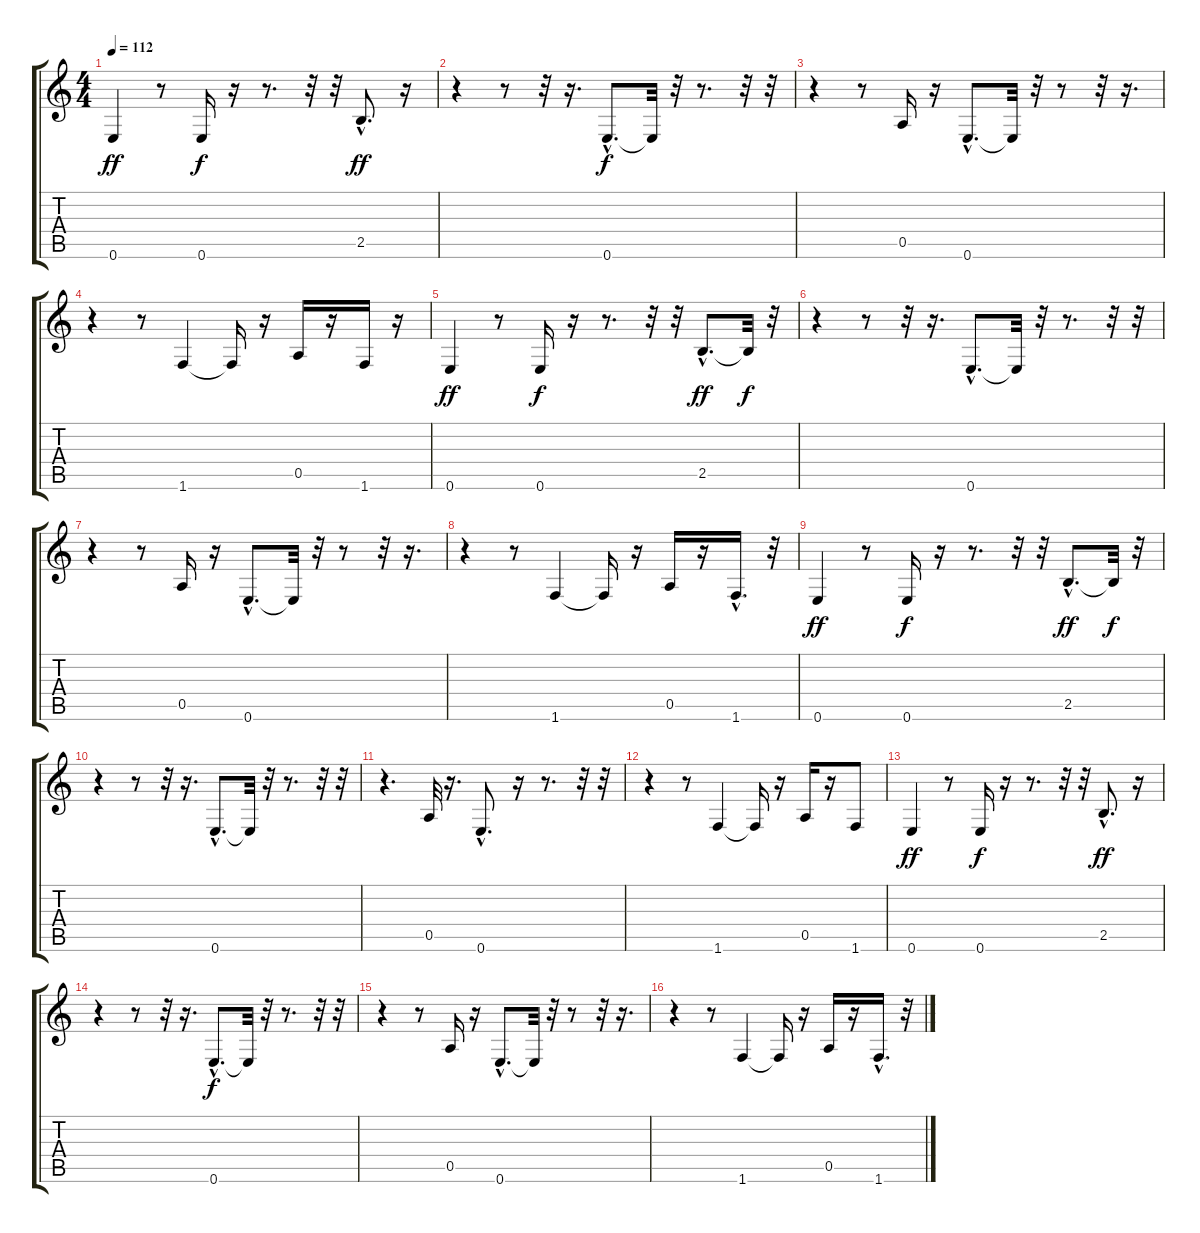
\track "" {instrument acousticbass}
\staff {score tabs}
\tuning (E4 B3 G3 D3 A2 E2) {hide}
\ts (4 4)
\tempo 112
\clef g2
\ks c
0.6.4{dy ff} r.8 0.6.16{dy f} r.16 r.8{d} r.32 r.32 2.5{hac}.8{d dy ff} r.16 |
r.4 r.8 r.32 r.16{d} 0.6{hac}.8{d dy f} 0.6{t}.32 r.32 r.8{d} r.32 r.32 |
r.4 r.8 0.5.16 r.16 0.6{hac}.8{d} 0.6{t}.32 r.32 r.8 r.32 r.16{d} |
r.4 r.8 1.6.4 1.6{t}.16 r.16 0.5.16 r.16 1.6.16 r.16 |
0.6.4{dy ff} r.8 0.6.16{dy f} r.16 r.8{d} r.32 r.32 2.5{hac}.8{d dy ff} 2.5{t}.32{dy f} r.32 |
r.4 r.8 r.32 r.16{d} 0.6{hac}.8{d} 0.6{t}.32 r.32 r.8{d} r.32 r.32 |
r.4 r.8 0.5.16 r.16 0.6{hac}.8{d} 0.6{t}.32 r.32 r.8 r.32 r.16{d} |
r.4 r.8 1.6.4 1.6{t}.16 r.16 0.5.16 r.16 1.6{hac}.16{d} r.32 |
0.6.4{dy ff} r.8 0.6.16{dy f} r.16 r.8{d} r.32 r.32 2.5{hac}.8{d dy ff} 2.5{t}.32{dy f} r.32 |
r.4 r.8 r.32 r.16{d} 0.6{hac}.8{d} 0.6{t}.32 r.32 r.8{d} r.32 r.32 |
r.4{d} 0.5.32 r.16{d} 0.6{hac}.8{d} r.16 r.8{d} r.32 r.32 |
r.4 r.8 1.6.4 1.6{t}.16 r.16 0.5.16 r.16 1.6.8 |
0.6.4{dy ff} r.8 0.6.16{dy f} r.16 r.8{d} r.32 r.32 2.5{hac}.8{d dy ff} r.16 |
r.4 r.8 r.32 r.16{d} 0.6{hac}.8{d dy f} 0.6{t}.32 r.32 r.8{d} r.32 r.32 |
r.4 r.8 0.5.16 r.16 0.6{hac}.8{d} 0.6{t}.32 r.32 r.8 r.32 r.16{d} |
r.4 r.8 1.6.4 1.6{t}.16 r.16 0.5.16 r.16 1.6{hac}.16{d} r.32
